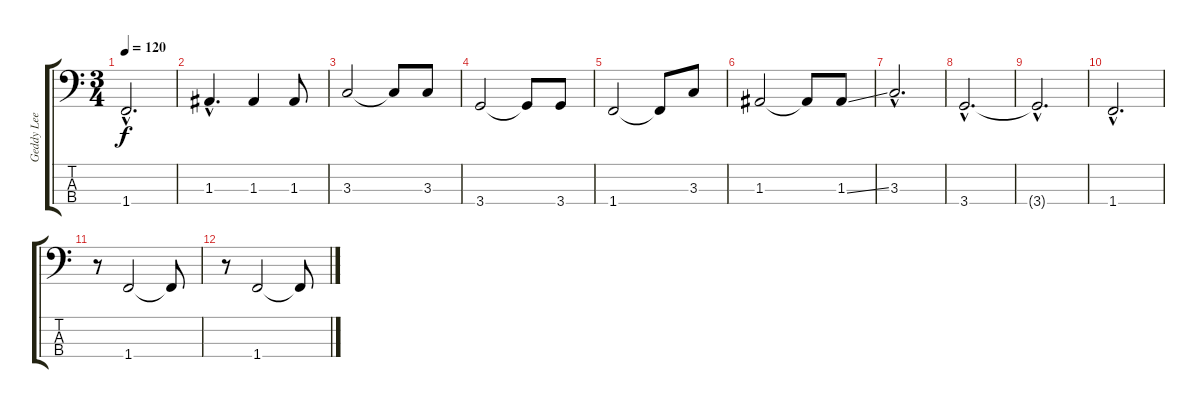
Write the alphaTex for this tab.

\track ("Geddy Lee" "Geddy Lee") {instrument electricbassfinger}
\staff {score tabs}
\tuning (G2 D2 A1 E1) {hide}
\ts (3 4)
\tempo 120
\clef f4
\ks c
1.4{hac}.2{d dy f} |
1.3{hac}.4{d} 1.3.4 1.3.8 |
3.3.2 3.3{t}.8 3.3.8 |
3.4.2 3.4{t}.8 3.4.8 |
1.4.2 1.4{t}.8 3.3.8 |
1.3.2 1.3{t}.8 1.3{ss}.8 |
3.3{hac}.2{d} |
3.4{hac}.2{d} |
3.4{hac t}.2{d} |
1.4{hac}.2{d} |
r.8 1.4.2 1.4{t}.8 |
r.8 1.4.2 1.4{t}.8
